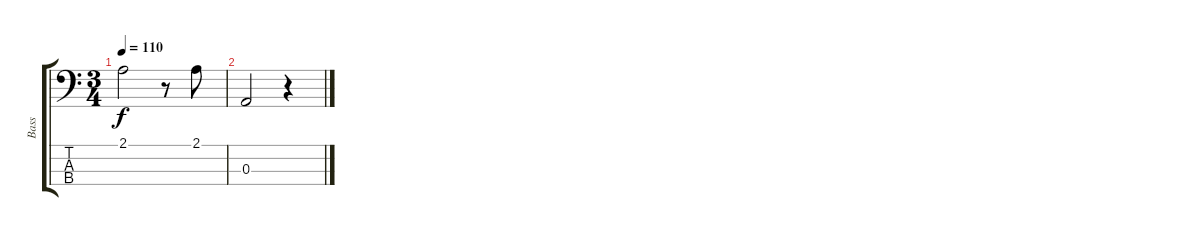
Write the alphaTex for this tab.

\track ("Bass" "Bass") {instrument acousticbass}
\staff {score tabs}
\tuning (G2 D2 A1 D1) {hide}
\ts (3 4)
\tempo 110
\clef f4
\ks c
2.1.2{dy f} r.8 2.1.8 |
0.3.2 r.4
